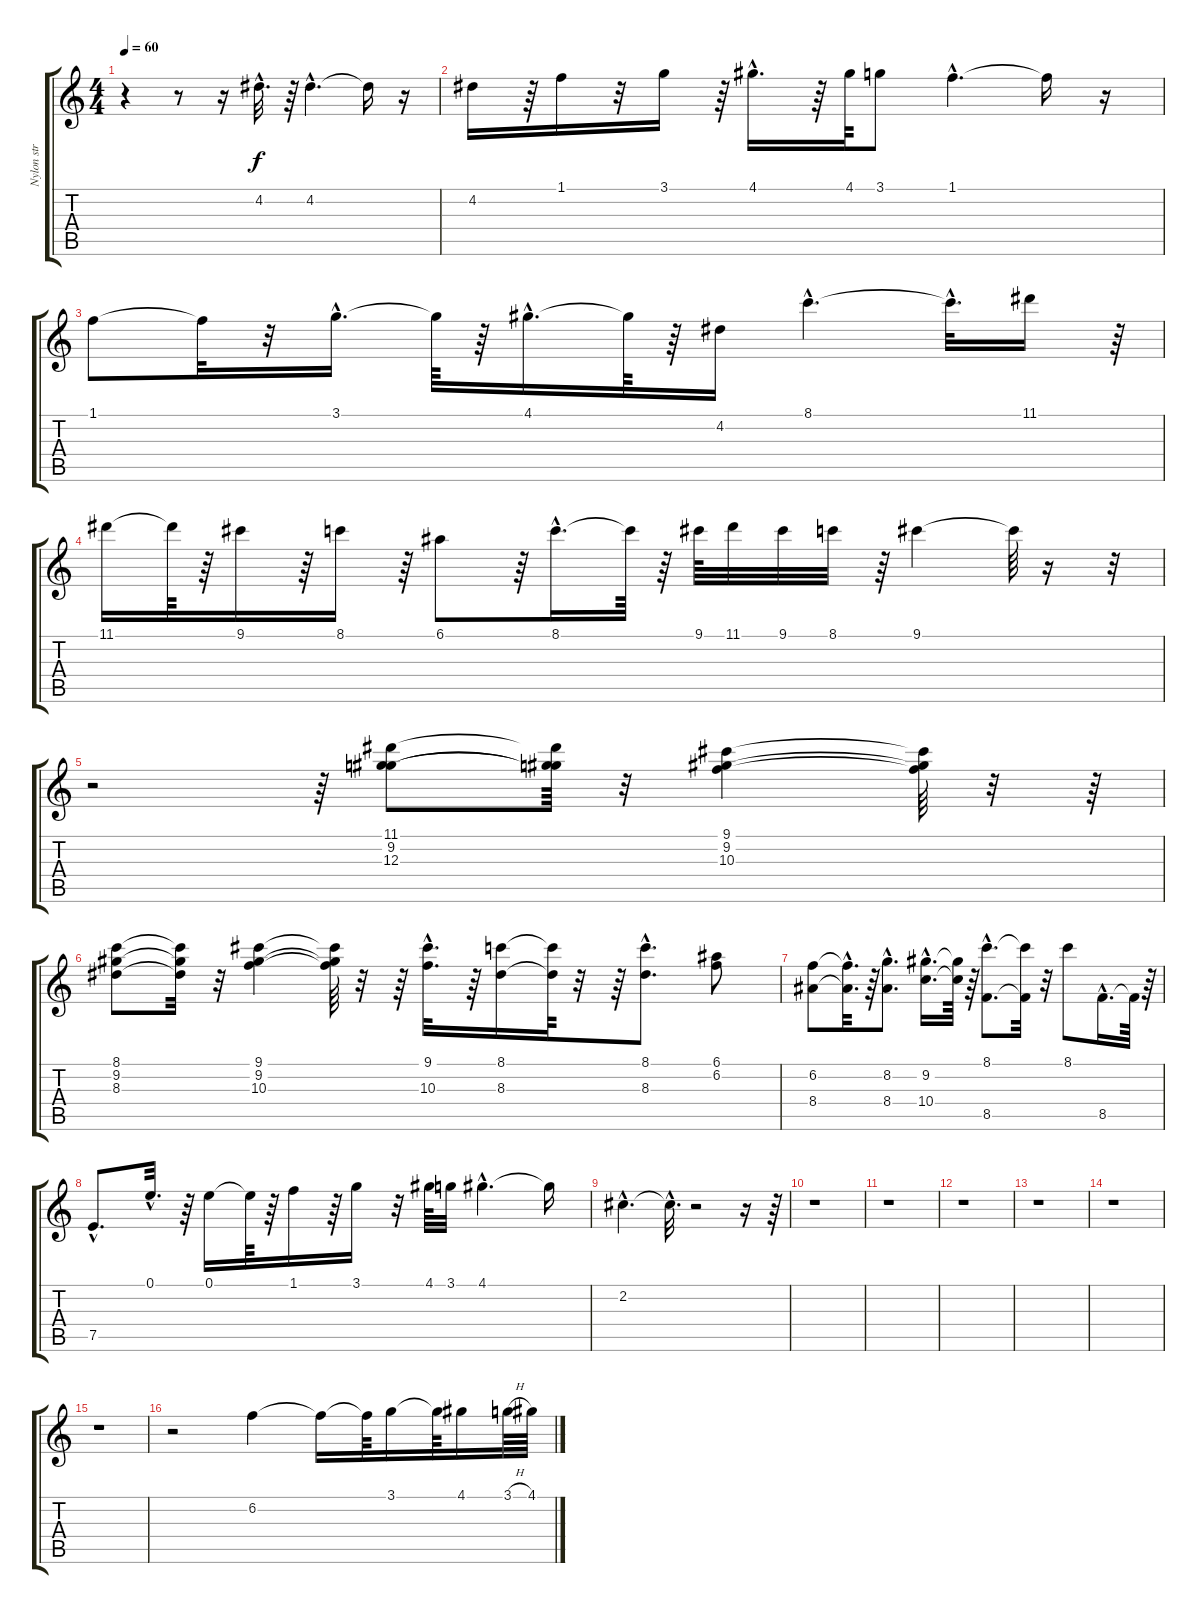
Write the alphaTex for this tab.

\track (" Nylon strings guitar" " Nylon str") {instrument acousticguitarnylon}
\staff {score tabs}
\tuning (E4 B3 G3 D3 A2 E2) {hide}
\ts (4 4)
\tempo 60
\clef g2
\ks c
r.4{dy f} r.8 r.16 4.2{hac}.32{d} r.64 4.2{hac}.4{d} 4.2{t}.16 r.16 |
4.2.16 r.64 1.1.16 r.32 3.1.16 r.64 4.1{hac}.16{d} r.64 4.1.64 3.1.8 1.1{hac}.4{d} 1.1{t}.16 r.16 |
1.1.8 1.1{t}.32 r.32 3.1{hac}.16{d} 3.1{t}.64 r.64 4.1{hac}.16{d} 4.1{t}.64 r.64 4.2.16 8.1{hac}.4{d} 8.1{hac t}.32{d} 11.1.16 r.64 |
11.1.16 11.1{t}.64 r.64 9.1.16 r.64 8.1.16 r.64 6.1.8 r.64 8.1{hac}.16{d} 8.1{t}.64 r.64 9.1.64 11.1.32 9.1.32 8.1.32 r.64 9.1.4 9.1{t}.64 r.16 r.32 |
r.2 r.64 (11.1 9.2 12.3).8 (11.1{t} 9.2{t} 12.3{t}).64 r.32 (9.1 9.2 10.3).4 (9.1{t} 9.2{t} 10.3{t}).64 r.32 r.64 |
(8.1 9.2 8.3).8 (8.1{t} 9.2{t} 8.3{t}).32 r.32 (9.1 9.2 10.3).4 (9.1{t} 9.2{t} 10.3{t}).64 r.32 r.64 (9.1{hac} 10.3{hac}).32{d} r.64 (8.1 8.3).16 (8.1{t} 8.3{t}).64 r.32 r.64 (8.1{hac} 8.3{hac}).8{d} (6.1 6.2).8 |
(6.2 8.4).8 (6.2{hac t} 8.4{hac t}).32{d} r.64 (8.2{hac} 8.4{hac}).8{d} (9.2{hac} 10.4{hac}).16{d} (9.2{t} 10.4{t}).64 r.64 (8.1{hac} 8.5{hac}).8{d} (8.1{t} 8.5{t}).32 r.32 8.1.8 8.5{hac}.16{d} 8.5{t}.64 r.64 |
7.5{hac}.8{d} 0.1{hac}.32{d} r.64 0.1.16 0.1{t}.64 r.64 1.1.16 r.64 3.1.16 r.32 4.1.64 3.1.32 4.1{hac}.4{d} 4.1{t}.16 |
2.2{hac}.4{d} 2.2{hac t}.32{d} r.2 r.16 r.64 |
r.1 |
r.1 |
r.1 |
r.1 |
r.1 |
r.1 |
r.2 6.2.4 6.2{t}.16 6.2{t}.64 3.1.16 3.1{t}.64 4.1.16 3.1{h}.64 4.1{h}.64
